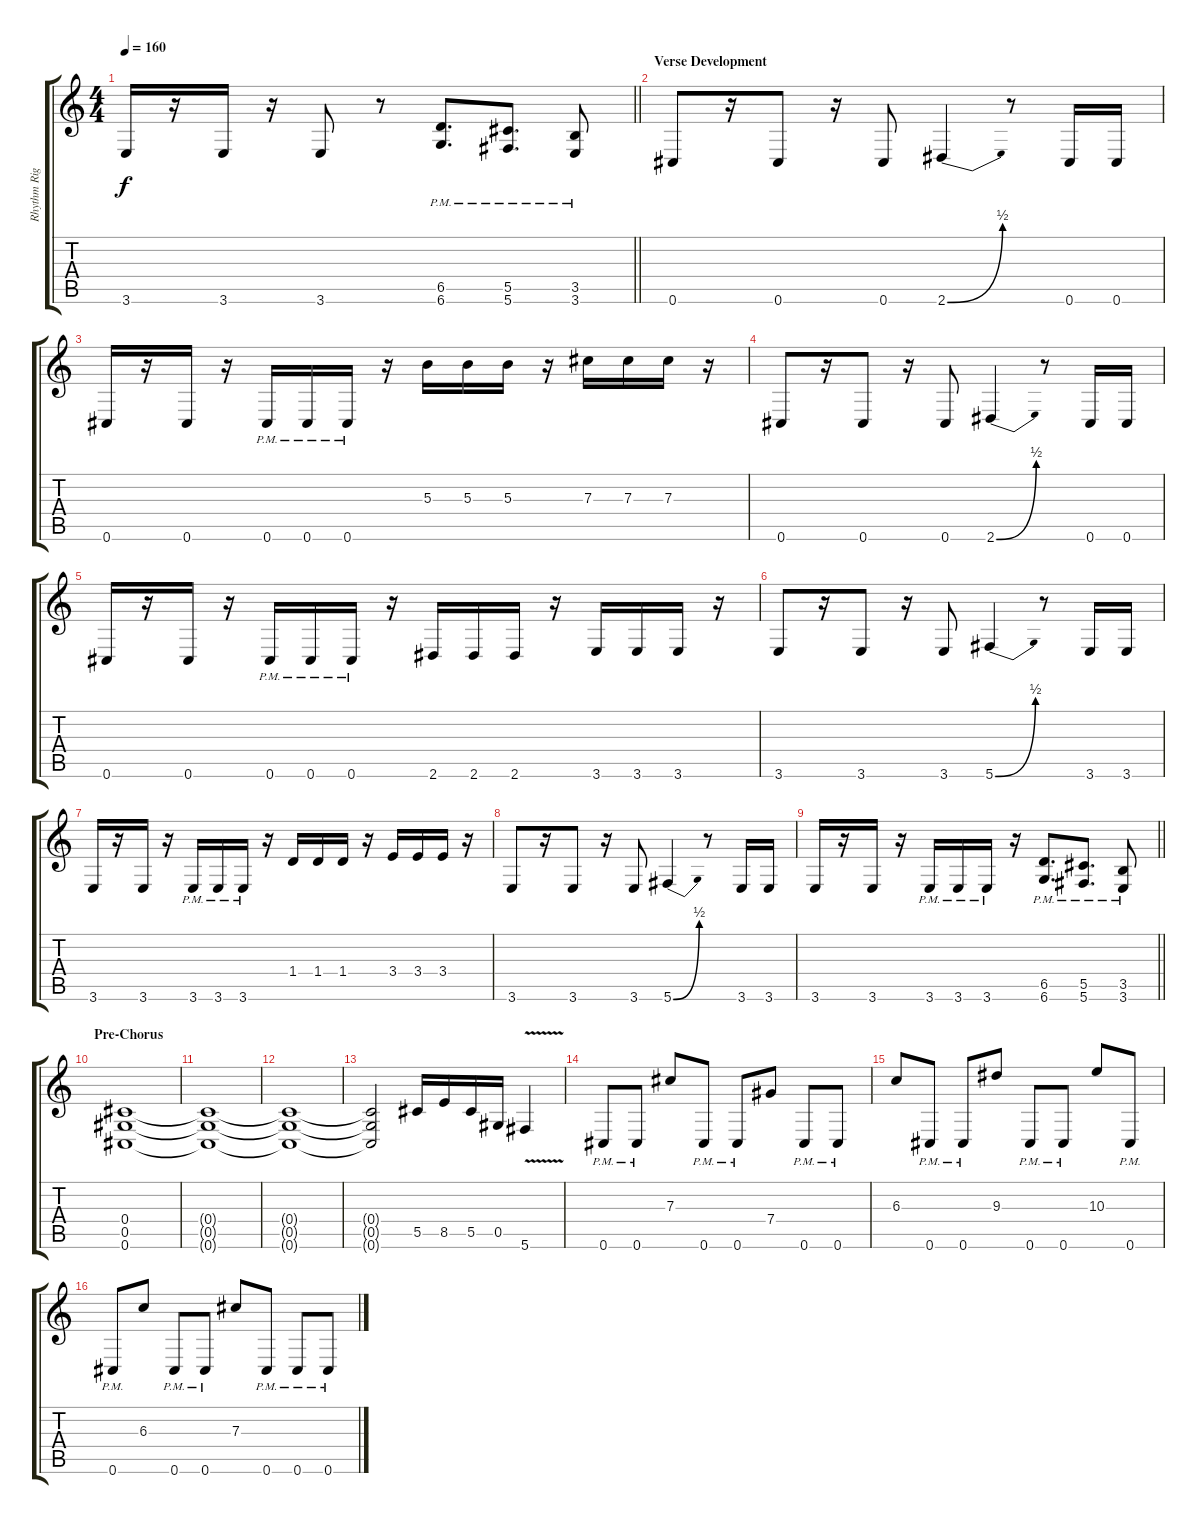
\track ("Rhythm Right" "Rhythm Rig") {instrument distortionguitar}
\staff {score tabs}
\tuning (Eb4 Bb3 Gb3 Db3 Ab2 Db2) {hide}
\ts (4 4)
\tempo 160
\clef g2
\barLineRight lightlight
\ks c
3.6.16{dy f} r.16 3.6.16 r.16 3.6.8 r.8 (6.5{pm} 6.6{pm}).8{d} (5.5{pm} 5.6{pm}).8{d} (3.5{pm} 3.6{pm}).8 |
\section ("" "Verse Development")
0.6.8 r.16 0.6.8 r.16 0.6.8 2.6{be (bend 0 0 60 2)}.4 r.8 0.6.16 0.6.16 |
0.6.16 r.16 0.6.16 r.16 0.6{pm}.16 0.6{pm}.16 0.6{pm}.16 r.16 5.3.16 5.3.16 5.3.16 r.16 7.3.16 7.3.16 7.3.16 r.16 |
0.6.8 r.16 0.6.8 r.16 0.6.8 2.6{be (bend 0 0 60 2)}.4 r.8 0.6.16 0.6.16 |
0.6.16 r.16 0.6.16 r.16 0.6{pm}.16 0.6{pm}.16 0.6{pm}.16 r.16 2.6.16 2.6.16 2.6.16 r.16 3.6.16 3.6.16 3.6.16 r.16 |
3.6.8 r.16 3.6.8 r.16 3.6.8 5.6{be (bend 0 0 60 2)}.4 r.8 3.6.16 3.6.16 |
3.6.16 r.16 3.6.16 r.16 3.6{pm}.16 3.6{pm}.16 3.6{pm}.16 r.16 1.4.16 1.4.16 1.4.16 r.16 3.4.16 3.4.16 3.4.16 r.16 |
3.6.8 r.16 3.6.8 r.16 3.6.8 5.6{be (bend 0 0 60 2)}.4 r.8 3.6.16 3.6.16 |
\barLineRight lightlight
3.6.16 r.16 3.6.16 r.16 3.6{pm}.16 3.6{pm}.16 3.6{pm}.16 r.16 (6.5{pm} 6.6).8{d} (5.5{pm} 5.6).8{d} (3.5{pm} 3.6).8 |
\section ("" "Pre-Chorus")
(0.4 0.5 0.6).1 |
(0.4{t} 0.5{t} 0.6{t}).1 |
(0.4{t} 0.5{t} 0.6{t}).1 |
(0.4{t} 0.5{t} 0.6{t}).2 5.5.16 8.5.16 5.5.16 0.5.16 5.6{v}.4 |
0.6{pm}.8 0.6{pm}.8 7.3.8 0.6{pm}.8 0.6{pm}.8 7.4.8 0.6{pm}.8 0.6{pm}.8 |
6.3.8 0.6{pm}.8 0.6{pm}.8 9.3.8 0.6{pm}.8 0.6{pm}.8 10.3.8 0.6{pm}.8 |
0.6{pm}.8 6.3.8 0.6{pm}.8 0.6{pm}.8 7.3.8 0.6{pm}.8 0.6{pm}.8 0.6{pm}.8
